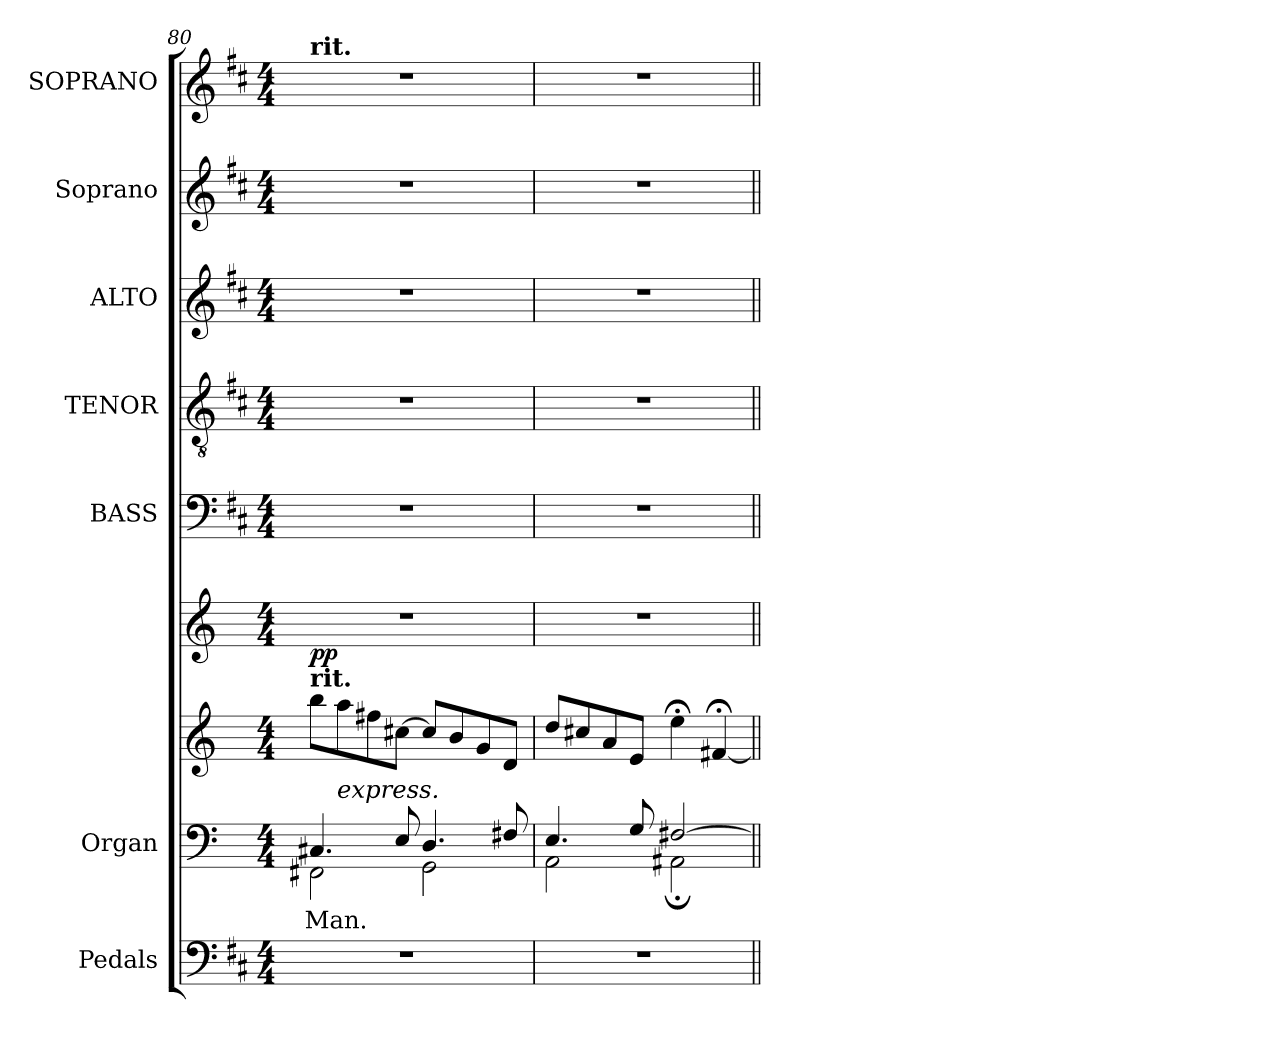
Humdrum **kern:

**kern	**kern	**text	**kern	**kern	**dynam	**kern	**kern	**kern	**kern	**kern
*part7	*part6	*part6	*part6	*part6	*part6	*part5	*part4	*part3	*part2	*part1
*staff9	*staff8	*staff8	*staff7	*staff6	*staff6/7/8	*staff5	*staff4	*staff3	*staff2	*staff1
*I"Pedals	*I"Organ	*	*	*	*	*I"BASS	*I"TENOR	*I"ALTO	*I"Soprano	*I"SOPRANO
*I'Ped.	*I'Org.	*	*	*	*	*I'B.	*I'T.	*I'A.	*I'S.	*I'S.
*clefF4	*clefF4	*	*clefG2	*clefG2	*	*clefF4	*clefGv2	*clefG2	*clefG2	*clefG2
*	*	*	*	*	*	*	*ITrd7c12	*	*	*
*k[f#c#]	*k[]	*	*k[]	*k[]	*	*k[f#c#]	*k[f#c#]	*k[f#c#]	*k[f#c#]	*k[f#c#]
*D:	*C:	*	*C:	*C:	*	*D:	*D:	*D:	*D:	*D:
*M4/4	*M4/4	*	*M4/4	*M4/4	*	*M4/4	*M4/4	*M4/4	*M4/4	*M4/4
=80	=80	=80	=80	=80	=80	=80	=80	=80	=80	=80
*	*^	*	*	*	*	*	*	*	*	*
!	!	!	!	!	!	!	!	!	!	!	!LO:TX:a:B:t=rit.
!	!	!	!	!LO:TX:a:B:t=rit.	!	!	!	!	!	!	!
!	!	!	!LO:LY:b:color=#000000	!	!	!	!	!	!	!	!
*	*	*^	*	*	*	*	*	*	*	*	*
1r	4.C#i/	2FF#i\	8ryy	Man.	8bbi\L	1r	pp	1r	1r	1r	1r	1r
!	!	!	!LO:TX:a:i:t=express.	!	!	!	!	!	!	!	!	!
.	.	.	2..ryy	.	8aai\	.	.	.	.	.	.	.
.	.	.	.	.	8ff#i\	.	.	.	.	.	.	.
.	8Ei/	.	.	.	[8cc#i\J	.	.	.	.	.	.	.
.	4.Di/	2GGi\	.	.	8cc#i/L]	.	.	.	.	.	.	.
.	.	.	.	.	8bi/	.	.	.	.	.	.	.
.	.	.	.	.	8gi/	.	.	.	.	.	.	.
.	8F#i/	.	.	.	8di/J	.	.	.	.	.	.	.
*	*	*v	*v	*	*	*	*	*	*	*	*	*
=81	=81	=81	=81	=81	=81	=81	=81	=81	=81	=81	=81
1r	4.Ei/	2AAi\	.	8ddi/L	1r	.	1r	1r	1r	1r	1r
.	.	.	.	8cc#i/	.	.	.	.	.	.	.
.	.	.	.	8ai/	.	.	.	.	.	.	.
.	8Gi/	.	.	8ei/J	.	.	.	.	.	.	.
.	[2F#i/	2AA#X;i\	.	4ee;i\	.	.	.	.	.	.	.
.	.	.	.	[4f#;i/	.	.	.	.	.	.	.
*	*v	*v	*	*	*	*	*	*	*	*	*
=||	=||	=||	=||	=||	=||	=||	=||	=||	=||	=||
*-	*-	*-	*-	*-	*-	*-	*-	*-	*-	*-
